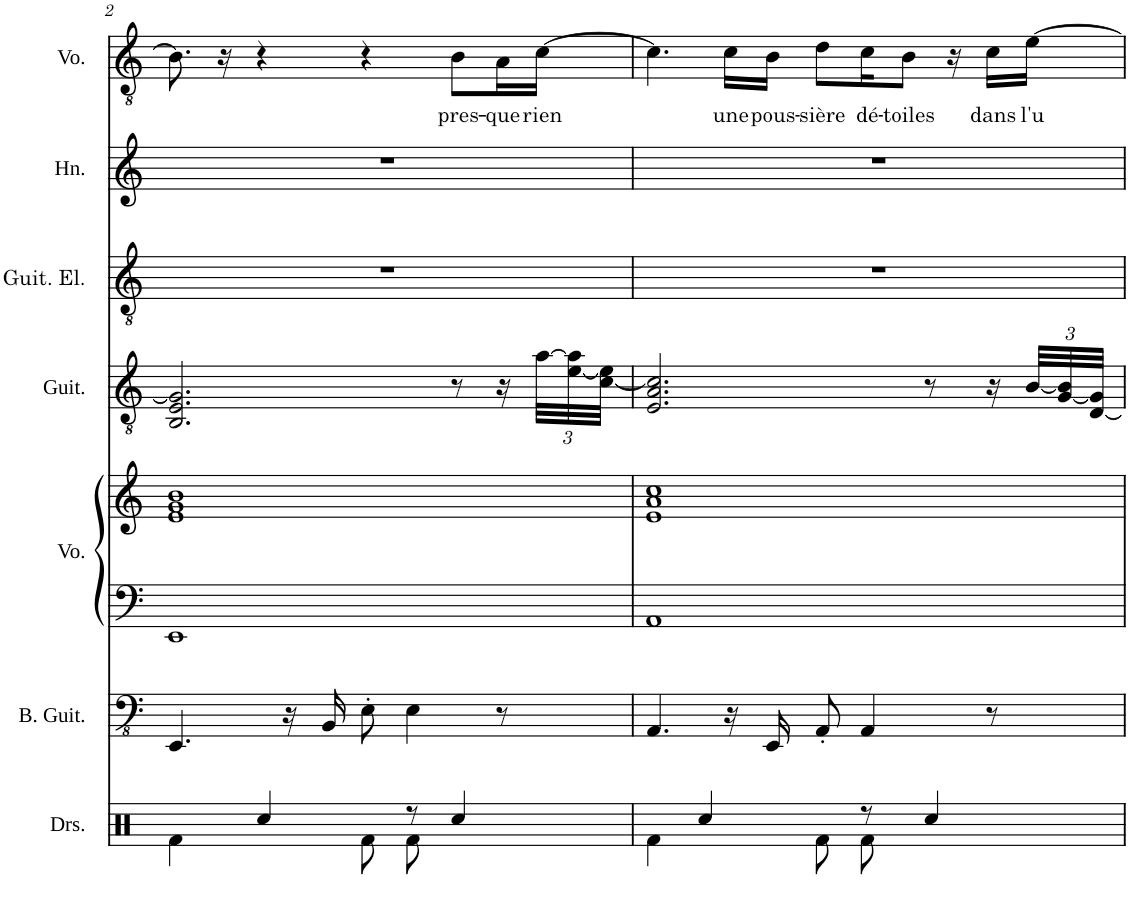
**kern	**kern	**kern	**kern	**kern	**kern	**kern	**kern	**text
*part7	*part6	*part5	*part5	*part4	*part3	*part2	*part1	*part1
*staff8	*staff7	*staff6	*staff5	*staff4	*staff3	*staff2	*staff1	*staff1
*I"Drumset	*I"Bass Guitar	*I"Voice	*	*I"Guitar	*I"Guitare électrique	*I"Horn	*I"Voice	*
*I'Drs.	*I'B. Guit.	*I'Vo.	*	*I'Guit.	*I'Guit. El.	*I'Hn.	*I'Vo.	*
!!LO:PB:g=z
*clefX	*clefFv4	*clefF4	*clefG2	*clefGv2	*clefGv2	*clefG2	*clefGv2	*
*	*	*	*	*	*	*Trd4c7	*	*
*k[]	*k[]	*k[]	*k[]	*k[]	*k[]	*k[]	*k[]	*
*M4/4	*M4/4	*M4/4	*M4/4	*M4/4	*M4/4	*M4/4	*M4/4	*
=2	=2	=2	=2	=2	=2	=2	=2	=2
*^	*	*	*	*	*	*	*	*
4Rf\	8ryy	4.EEE/	1EE	1e 1g 1b	2.BB/ 2.E/ 2.G/]	1r	1r	8.B\]	.
*v	*v	*	*	*	*	*	*	*	*
.	.	.	.	.	.	.	16r	.
4Rcc/	.	.	.	.	.	.	4r	.
.	16r	.	.	.	.	.	.	.
.	16BBB/	.	.	.	.	.	.	.
8Rf\	8EE'\	.	.	.	.	.	4r	.
*^	*	*	*	*	*	*	*	*
8r	8Rf\	4EE\	.	.	.	.	.	.	.
!	!	!	!	!	!	!	!	!	!LO:LY:b
4Rcc/	4ryy	.	.	.	8r	.	.	8B\L	pres-
!	!	!	!	!	!	!	!	!	!LO:LY:b
.	.	8r	.	.	16r	.	.	16A\L	-que
*	*	*	*	*	*Xbrackettup	*	*	*	*
!	!	!	!	!	!	!	!	!	!LO:LY:b
.	.	.	.	.	[48a\LLL	.	.	[16c\JJ	rien
.	.	.	.	.	[48e\ 48a\]	.	.	.	.
.	.	.	.	.	[48c\ 48e\]JJJ	.	.	.	.
=3	=3	=3	=3	=3	=3	=3	=3	=3	=3
4Rf\	8ryy	4.AAA/	1AA	1e 1a 1cc	2.E/ 2.A/ 2.c/]	1r	1r	4.c\]	.
*v	*v	*	*	*	*	*	*	*	*
4Rcc/	.	.	.	.	.	.	.	.
!	!	!	!	!	!	!	!	!LO:LY:b
.	16r	.	.	.	.	.	16c\LL	une
!	!	!	!	!	!	!	!	!LO:LY:b
.	16EEE/	.	.	.	.	.	16B\JJ	pous-
!	!	!	!	!	!	!	!	!LO:LY:b
8Rf\	8AAA'/	.	.	.	.	.	8d\L	-sière
*^	*	*	*	*	*	*	*	*
!	!	!	!	!	!	!	!	!	!LO:LY:b
8r	8Rf\	4AAA/	.	.	.	.	.	16c\K	dé-
!	!	!	!	!	!	!	!	!	!LO:LY:b
.	.	.	.	.	.	.	.	8B\J	-toiles
4Rcc/	4ryy	.	.	.	8r	.	.	.	.
.	.	.	.	.	.	.	.	16r	.
!	!	!	!	!	!	!	!	!	!LO:LY:b
.	.	8r	.	.	16r	.	.	16c\LL	dans
!	!	!	!	!	!	!	!	!	!LO:LY:b
.	.	.	.	.	[48B/LLL	.	.	[16e\JJ	l'u
.	.	.	.	.	[48G/ 48B/]	.	.	.	.
.	.	.	.	.	[48D/ 48G/]JJJ	.	.	.	.
*v	*v	*	*	*	*	*	*	*	*
=	=	=	=	=	=	=	=	=
*-	*-	*-	*-	*-	*-	*-	*-	*-
